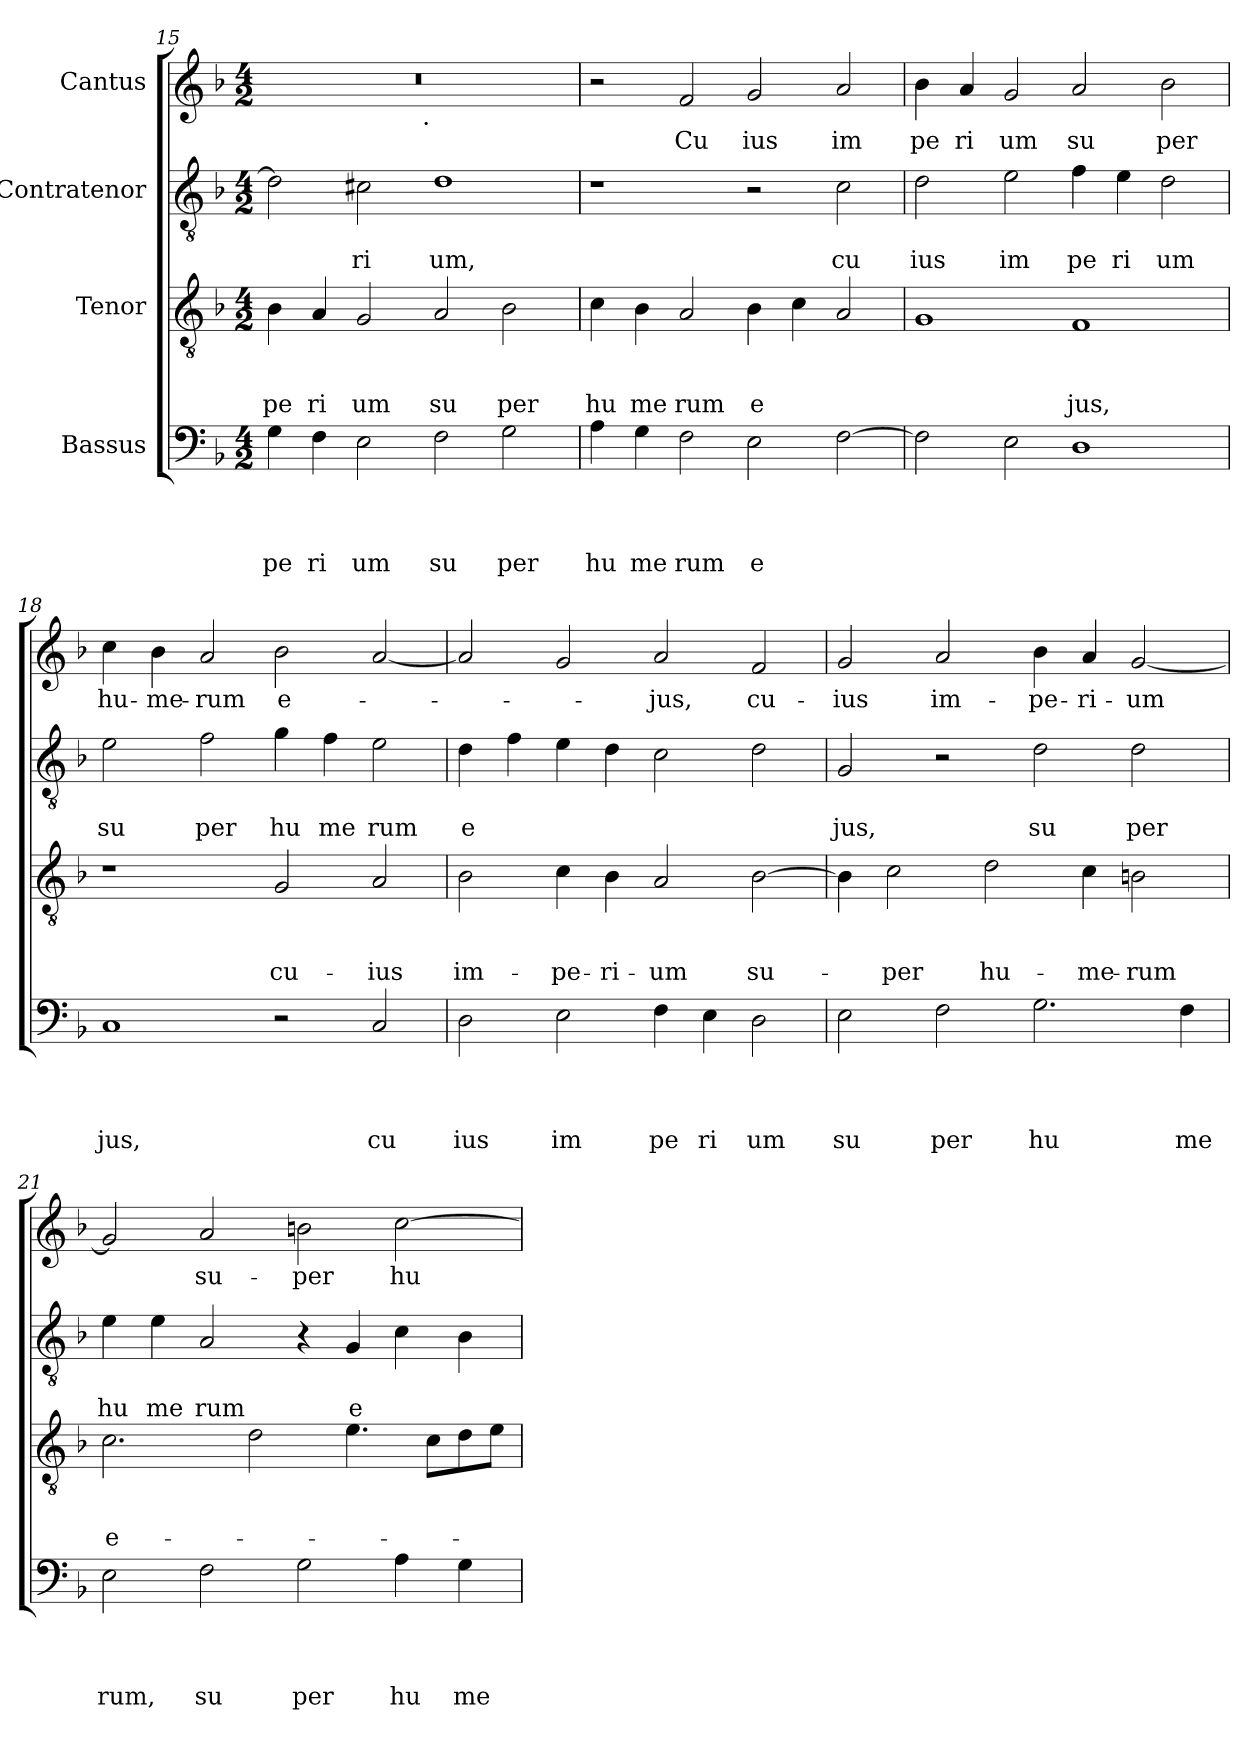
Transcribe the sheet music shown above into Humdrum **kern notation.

**kern	**text	**text	**text	**text	**kern	**text	**text	**text	**kern	**text	**text	**kern	**text
*part4	*part4	*part4	*part4	*part4	*part3	*part3	*part3	*part3	*part2	*part2	*part2	*part1	*part1
*staff4	*staff4	*staff4	*staff4	*staff4	*staff3	*staff3	*staff3	*staff3	*staff2	*staff2	*staff2	*staff1	*staff1
*I"Bassus	*	*	*	*	*I"Tenor	*	*	*	*I"Contratenor	*	*	*I"Cantus	*
*clefF4	*	*	*	*	*clefGv2	*	*	*	*clefGv2	*	*	*clefG2	*
*k[b-]	*	*	*	*	*k[b-]	*	*	*	*k[b-]	*	*	*k[b-]	*
*F:	*	*	*	*	*F:	*	*	*	*F:	*	*	*F:	*
*M4/2	*	*	*	*	*M4/2	*	*	*	*M4/2	*	*	*M4/2	*
=15	=15	=15	=15	=15	=15	=15	=15	=15	=15	=15	=15	=15	=15
!	!	!	!	!LO:LY:b	!	!	!	!LO:LY:b	!	!	!	!	!
*	*	*	*	*	*	*	*	*	*	*	*	*^	*
4G\	.	.	.	pe	4B-\	.	.	pe	2d\]	.	.	0r	2ryy	.
!	!	!	!	!LO:LY:b	!	!	!	!LO:LY:b	!	!	!	!	!	!
4F\	.	.	.	ri	4A/	.	.	ri	.	.	.	.	.	.
!	!	!	!	!LO:LY:b	!	!	!	!LO:LY:b	!	!	!LO:LY:b	!	!	!
2E\	.	.	.	um	2G/	.	.	um	2c#X\	.	ri	.	4...ryy	.
!	!	!	!	!	!	!	!	!	!	!	!	!	!LO:TX:b:t=.	!
.	.	.	.	.	.	.	.	.	.	.	.	.	1ryy	.
!	!	!	!	!LO:LY:b	!	!	!	!LO:LY:b	!	!	!LO:LY:b	!	!	!
2F\	.	.	.	su	2A/	.	.	su	1d	.	um,	.	.	.
!	!	!	!	!LO:LY:b	!	!	!	!LO:LY:b	!	!	!	!	!	!
2G\	.	.	.	per	2B-\	.	.	per	.	.	.	.	.	.
.	.	.	.	.	.	.	.	.	.	.	.	.	32ryy	.
=16	=16	=16	=16	=16	=16	=16	=16	=16	=16	=16	=16	=16	=16	=16
!	!	!	!	!LO:LY:b	!	!	!	!LO:LY:b	!	!	!	!	!	!
*	*	*	*	*	*	*	*	*	*	*	*	*v	*v	*
4A\	.	.	.	hu	4c\	.	.	hu	1r	.	.	2r	.
!	!	!	!	!LO:LY:b	!	!	!	!LO:LY:b	!	!	!	!	!
4G\	.	.	.	me	4B-\	.	.	me	.	.	.	.	.
!	!	!	!	!LO:LY:b	!	!	!	!LO:LY:b	!	!	!	!	!LO:LY:b
2F\	.	.	.	rum	2A/	.	.	rum	.	.	.	2f/	Cu
!	!	!	!	!LO:LY:b	!	!	!	!LO:LY:b	!	!	!	!	!LO:LY:b
2E\	.	.	.	e	4B-\	.	.	e	2r	.	.	2g/	ius
.	.	.	.	.	4c\	.	.	.	.	.	.	.	.
!	!	!	!	!	!	!	!	!	!	!	!LO:LY:b	!	!LO:LY:b
[>2F\	.	.	.	.	2A/	.	.	.	2c\	.	cu	2a/	im
=17	=17	=17	=17	=17	=17	=17	=17	=17	=17	=17	=17	=17	=17
!	!	!	!	!	!	!	!	!	!	!	!LO:LY:b	!	!LO:LY:b
2F\]	.	.	.	.	1G	.	.	.	2d\	.	ius	4b-\	pe
!	!	!	!	!	!	!	!	!	!	!	!	!	!LO:LY:b
.	.	.	.	.	.	.	.	.	.	.	.	4a/	ri
!	!	!	!	!	!	!	!	!	!	!	!LO:LY:b	!	!LO:LY:b
2E\	.	.	.	.	.	.	.	.	2e\	.	im	2g/	um
!	!	!	!	!	!	!	!	!LO:LY:b	!	!	!LO:LY:b	!	!LO:LY:b
1D	.	.	.	.	1F	.	.	jus,	4f\	.	pe	2a/	su
!	!	!	!	!	!	!	!	!	!	!	!LO:LY:b	!	!
.	.	.	.	.	.	.	.	.	4e\	.	ri	.	.
!	!	!	!	!	!	!	!	!	!	!	!LO:LY:b	!	!LO:LY:b
.	.	.	.	.	.	.	.	.	2d\	.	um	2b-\	per
!!LO:PB:g=z
=18	=18	=18	=18	=18	=18	=18	=18	=18	=18	=18	=18	=18	=18
!	!	!	!	!LO:LY:b	!	!	!	!	!	!	!LO:LY:b	!	!LO:LY:b
1C	.	.	.	jus,	1r	.	.	.	2e\	.	su	4cc\	hu-
!	!	!	!	!	!	!	!	!	!	!	!	!	!LO:LY:b
.	.	.	.	.	.	.	.	.	.	.	.	4b-\	-me-
!	!	!	!	!	!	!	!	!	!	!	!LO:LY:b	!	!LO:LY:b
.	.	.	.	.	.	.	.	.	2f\	.	per	2a/	-rum
!	!	!	!	!	!	!	!	!LO:LY:b	!	!	!LO:LY:b	!	!LO:LY:b
2r	.	.	.	.	2G/	.	.	cu-	4g\	.	hu	2b-\	e-
!	!	!	!	!	!	!	!	!	!	!	!LO:LY:b	!	!
.	.	.	.	.	.	.	.	.	4f\	.	me	.	.
!	!	!	!	!LO:LY:b	!	!	!	!LO:LY:b	!	!	!LO:LY:b	!	!
2C/	.	.	.	cu	2A/	.	.	-ius	2e\	.	rum	[<2a/	.
=19	=19	=19	=19	=19	=19	=19	=19	=19	=19	=19	=19	=19	=19
!	!	!	!	!LO:LY:b	!	!	!	!LO:LY:b	!	!	!LO:LY:b	!	!
2D\	.	.	.	ius	2B-\	.	.	im-	4d\	.	e	2a/]	.
.	.	.	.	.	.	.	.	.	4f\	.	.	.	.
!	!	!	!	!LO:LY:b	!	!	!	!LO:LY:b	!	!	!	!	!
2E\	.	.	.	im	4c\	.	.	-pe-	4e\	.	.	2g/	.
!	!	!	!	!	!	!	!	!LO:LY:b	!	!	!	!	!
.	.	.	.	.	4B-\	.	.	-ri-	4d\	.	.	.	.
!	!	!	!	!LO:LY:b	!	!	!	!LO:LY:b	!	!	!	!	!LO:LY:b
4F\	.	.	.	pe	2A/	.	.	-um	2c\	.	.	2a/	-jus,
!	!	!	!	!LO:LY:b	!	!	!	!	!	!	!	!	!
4E\	.	.	.	ri	.	.	.	.	.	.	.	.	.
!	!	!	!	!LO:LY:b	!	!	!	!LO:LY:b	!	!	!	!	!LO:LY:b
2D\	.	.	.	um	[>2B-\	.	.	su-	2d\	.	.	2f/	cu-
=20	=20	=20	=20	=20	=20	=20	=20	=20	=20	=20	=20	=20	=20
!	!	!	!	!LO:LY:b	!	!	!	!	!	!	!LO:LY:b	!	!LO:LY:b
2E\	.	.	.	su	4B-\]	.	.	.	2G/	.	jus,	2g/	-ius
!	!	!	!	!	!	!	!	!LO:LY:b	!	!	!	!	!
.	.	.	.	.	2c\	.	.	-per	.	.	.	.	.
!	!	!	!	!LO:LY:b	!	!	!	!	!	!	!	!	!LO:LY:b
2F\	.	.	.	per	.	.	.	.	2r	.	.	2a/	im-
!	!	!	!	!	!	!	!	!LO:LY:b	!	!	!	!	!
.	.	.	.	.	2d\	.	.	hu-	.	.	.	.	.
!	!	!	!	!LO:LY:b	!	!	!	!	!	!	!LO:LY:b	!	!LO:LY:b
2.G\	.	.	.	hu	.	.	.	.	2d\	.	su	4b-\	-pe-
!	!	!	!	!	!	!	!	!LO:LY:b	!	!	!	!	!LO:LY:b
.	.	.	.	.	4c\	.	.	-me-	.	.	.	4a/	-ri-
!	!	!	!	!	!	!	!	!LO:LY:b	!	!	!LO:LY:b	!	!LO:LY:b
.	.	.	.	.	2Bn\	.	.	-rum	2d\	.	per	[<2g/	-um
!	!	!	!	!LO:LY:b	!	!	!	!	!	!	!	!	!
4F\	.	.	.	me	.	.	.	.	.	.	.	.	.
=21	=21	=21	=21	=21	=21	=21	=21	=21	=21	=21	=21	=21	=21
!	!	!	!	!LO:LY:b	!	!	!	!LO:LY:b	!	!	!LO:LY:b	!	!
2E\	.	.	.	rum,	2.c\	.	.	e-	4e\	.	hu	2g/]	.
!	!	!	!	!	!	!	!	!	!	!	!LO:LY:b	!	!
.	.	.	.	.	.	.	.	.	4e\	.	me	.	.
!	!	!	!	!LO:LY:b	!	!	!	!	!	!	!LO:LY:b	!	!LO:LY:b
2F\	.	.	.	su	.	.	.	.	2A/	.	rum	2a/	su-
.	.	.	.	.	2d\	.	.	.	.	.	.	.	.
!	!	!	!	!LO:LY:b	!	!	!	!	!	!	!	!	!LO:LY:b
2G\	.	.	.	per	.	.	.	.	4r	.	.	2bn\	-per
!	!	!	!	!	!	!	!	!	!	!	!LO:LY:b	!	!
.	.	.	.	.	4.e\	.	.	.	4G/	.	e	.	.
!	!	!	!	!LO:LY:b	!	!	!	!	!	!	!	!	!LO:LY:b
4A\	.	.	.	hu	.	.	.	.	4c\	.	.	[>2cc\	hu-
.	.	.	.	.	8c\L	.	.	.	.	.	.	.	.
!	!	!	!	!LO:LY:b	!	!	!	!	!	!	!	!	!
4G\	.	.	.	me	8d\	.	.	.	4B-\	.	.	.	.
.	.	.	.	.	8e\J	.	.	.	.	.	.	.	.
=	=	=	=	=	=	=	=	=	=	=	=	=	=
*-	*-	*-	*-	*-	*-	*-	*-	*-	*-	*-	*-	*-	*-
